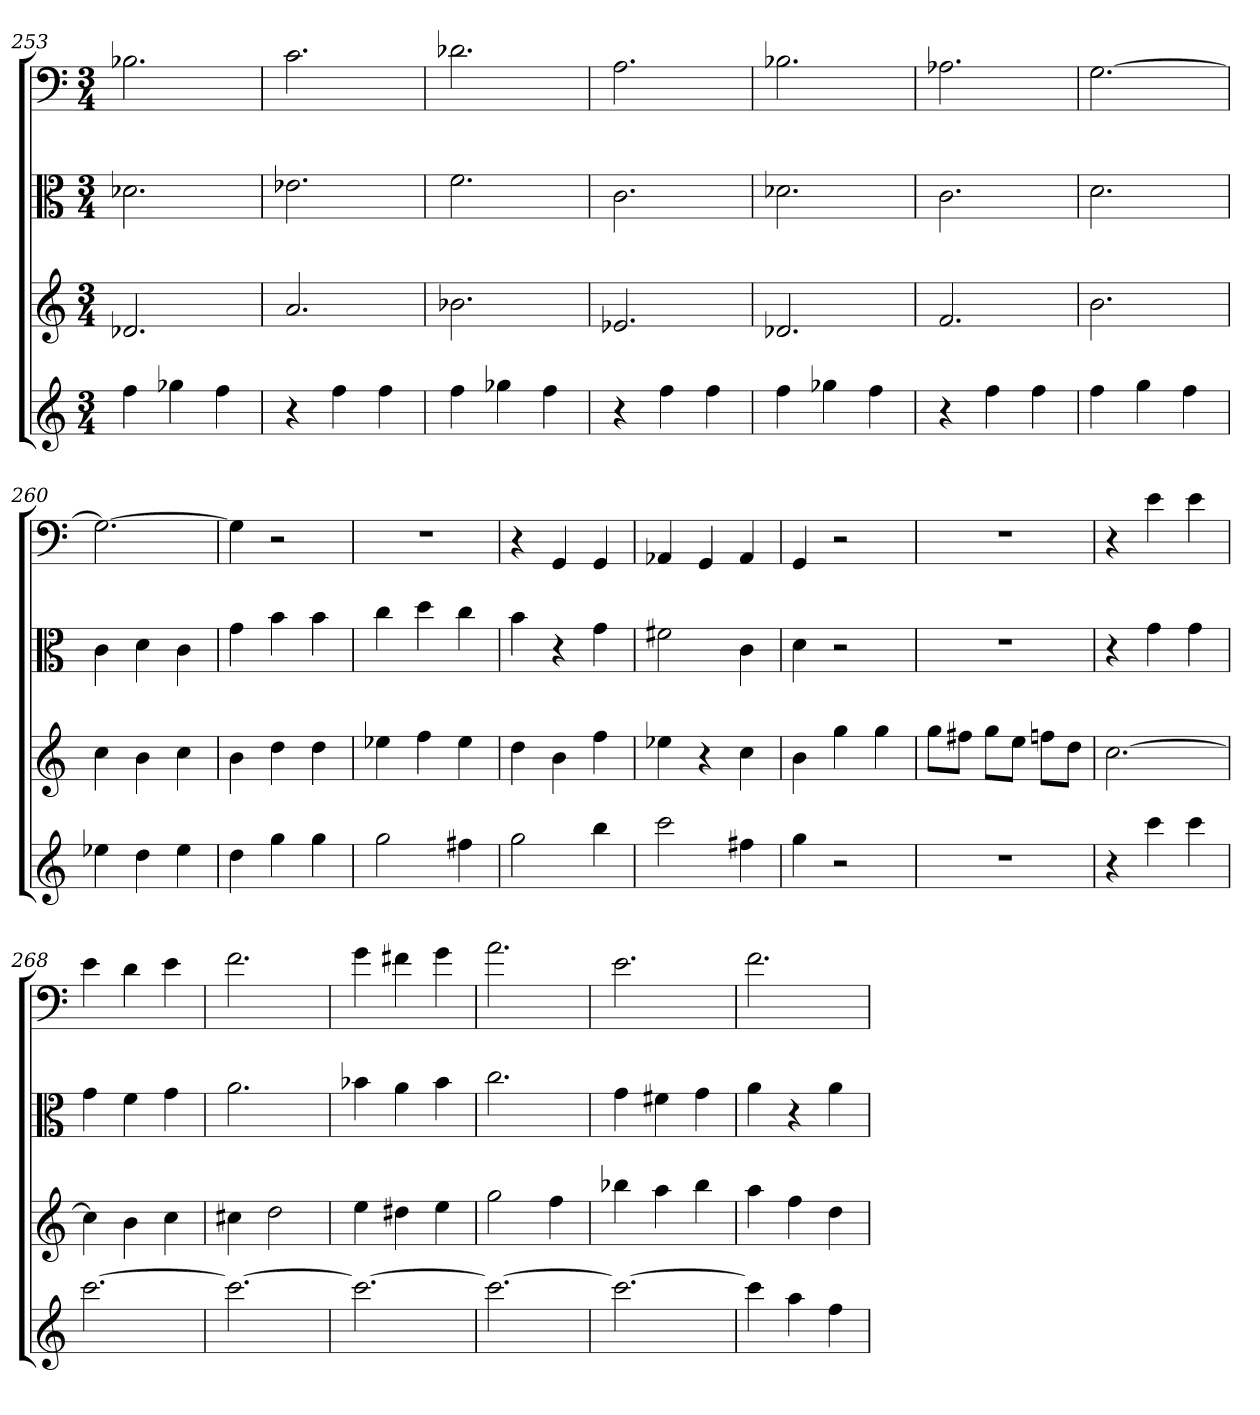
**kern	**kern	**kern	**kern
*part4	*part3	*part2	*part1
*staff4	*staff3	*staff2	*staff1
*	*	*clefC3	*clefF4
*k[]	*k[]	*k[]	*k[]
*C:	*C:	*C:	*C:
*M3/4	*M3/4	*M3/4	*M3/4
=253	=253	=253	=253
4ff	2.d-X	2.d-X	2.B-X
4gg-X	.	.	.
4ff	.	.	.
=254	=254	=254	=254
4r	2.a	2.e-X	2.c
4ff	.	.	.
4ff	.	.	.
=255	=255	=255	=255
4ff	2.b-X	2.f	2.d-X
4gg-X	.	.	.
4ff	.	.	.
=256	=256	=256	=256
4r	2.e-X	2.c	2.A
4ff	.	.	.
4ff	.	.	.
=257	=257	=257	=257
4ff	2.d-X	2.d-X	2.B-X
4gg-X	.	.	.
4ff	.	.	.
=258	=258	=258	=258
4r	2.f	2.c	2.A-X
4ff	.	.	.
4ff	.	.	.
=259	=259	=259	=259
4ff	2.b	2.d	[2.G
4gg	.	.	.
4ff	.	.	.
=260	=260	=260	=260
4ee-X	4cc	4c	2.G_
4dd	4b	4d	.
4ee-	4cc	4c	.
=261	=261	=261	=261
4dd	4b	4g	4G]
4gg	4dd	4b	2r
4gg	4dd	4b	.
=262	=262	=262	=262
2gg	4ee-X	4cc	2.r
.	4ff	4dd	.
4ff#X	4ee-	4cc	.
=263	=263	=263	=263
2gg	4dd	4b	4r
.	4b	4r	4GG
4bb	4ff	4g	4GG
=264	=264	=264	=264
2ccc	4ee-X	2f#X	4AA-X
.	4r	.	4GG
4ff#X	4cc	4c	4AA-
=265	=265	=265	=265
4gg	4b	4d	4GG
2r	4gg	2r	2r
.	4gg	.	.
=266	=266	=266	=266
2.r	8ggL	2.r	2.r
.	8ff#XJ	.	.
.	8ggL	.	.
.	8eeJ	.	.
.	8ffnL	.	.
.	8ddJ	.	.
=267	=267	=267	=267
4r	[2.cc	4r	4r
4ccc	.	4g	4e
4ccc	.	4g	4e
=268	=268	=268	=268
[2.ccc	4cc]	4g	4e
.	4b	4f	4d
.	4cc	4g	4e
=269	=269	=269	=269
2.ccc_	4cc#X	2.a	2.f
.	2dd	.	.
=270	=270	=270	=270
2.ccc_	4ee	4b-X	4g
.	4dd#X	4a	4f#X
.	4ee	4b-	4g
=271	=271	=271	=271
2.ccc_	2gg	2.cc	2.a
.	4ff	.	.
=272	=272	=272	=272
2.ccc_	4bb-X	4g	2.e
.	4aa	4f#X	.
.	4bb-	4g	.
=273	=273	=273	=273
4ccc]	4aa	4a	2.f
4aa	4ff	4r	.
4ff	4dd	4a	.
=	=	=	=
*-	*-	*-	*-
